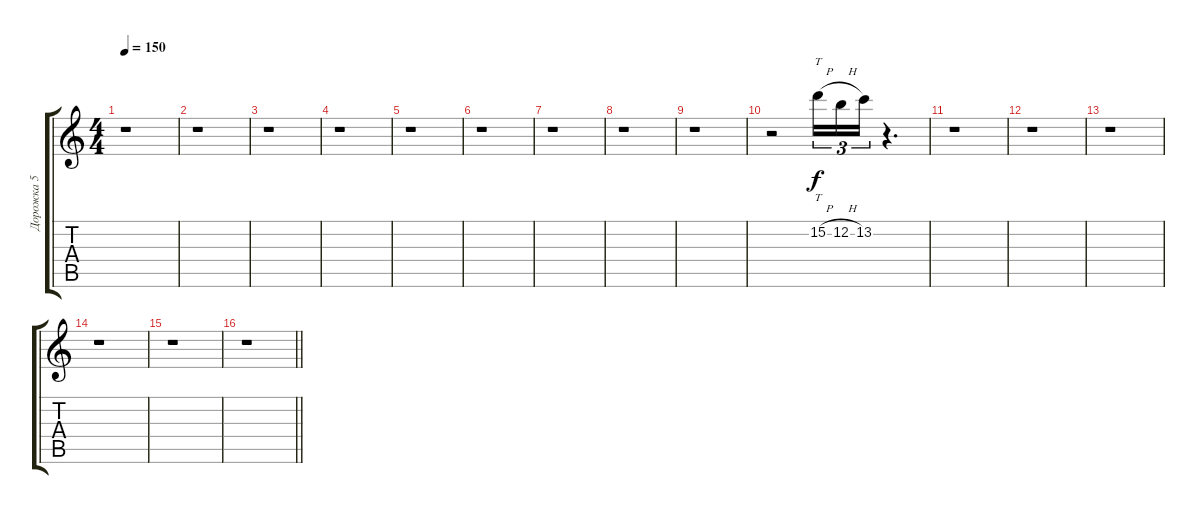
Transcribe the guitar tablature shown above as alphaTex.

\track ("Дорожка 5" "Дорожка 5") {instrument overdrivenguitar}
\staff {score tabs}
\tuning (E4 B3 G3 D3 A2 E2) {hide}
\ts (4 4)
\tempo 150
\tempo 130
\tempo 150
\clef g2
\ks c
r.1{dy f instrument overdrivenguitar} |
r.1 |
r.1 |
r.1 |
r.1 |
r.1 |
r.1 |
r.1 |
r.1 |
r.2 15.2{h}.16{tt tu (3 2)} 12.2{h}.16{tu (3 2)} 13.2.16{tu (3 2)} r.4{d} |
r.1 |
r.1 |
r.1 |
r.1 |
r.1 |
\barLineRight lightlight
r.1
